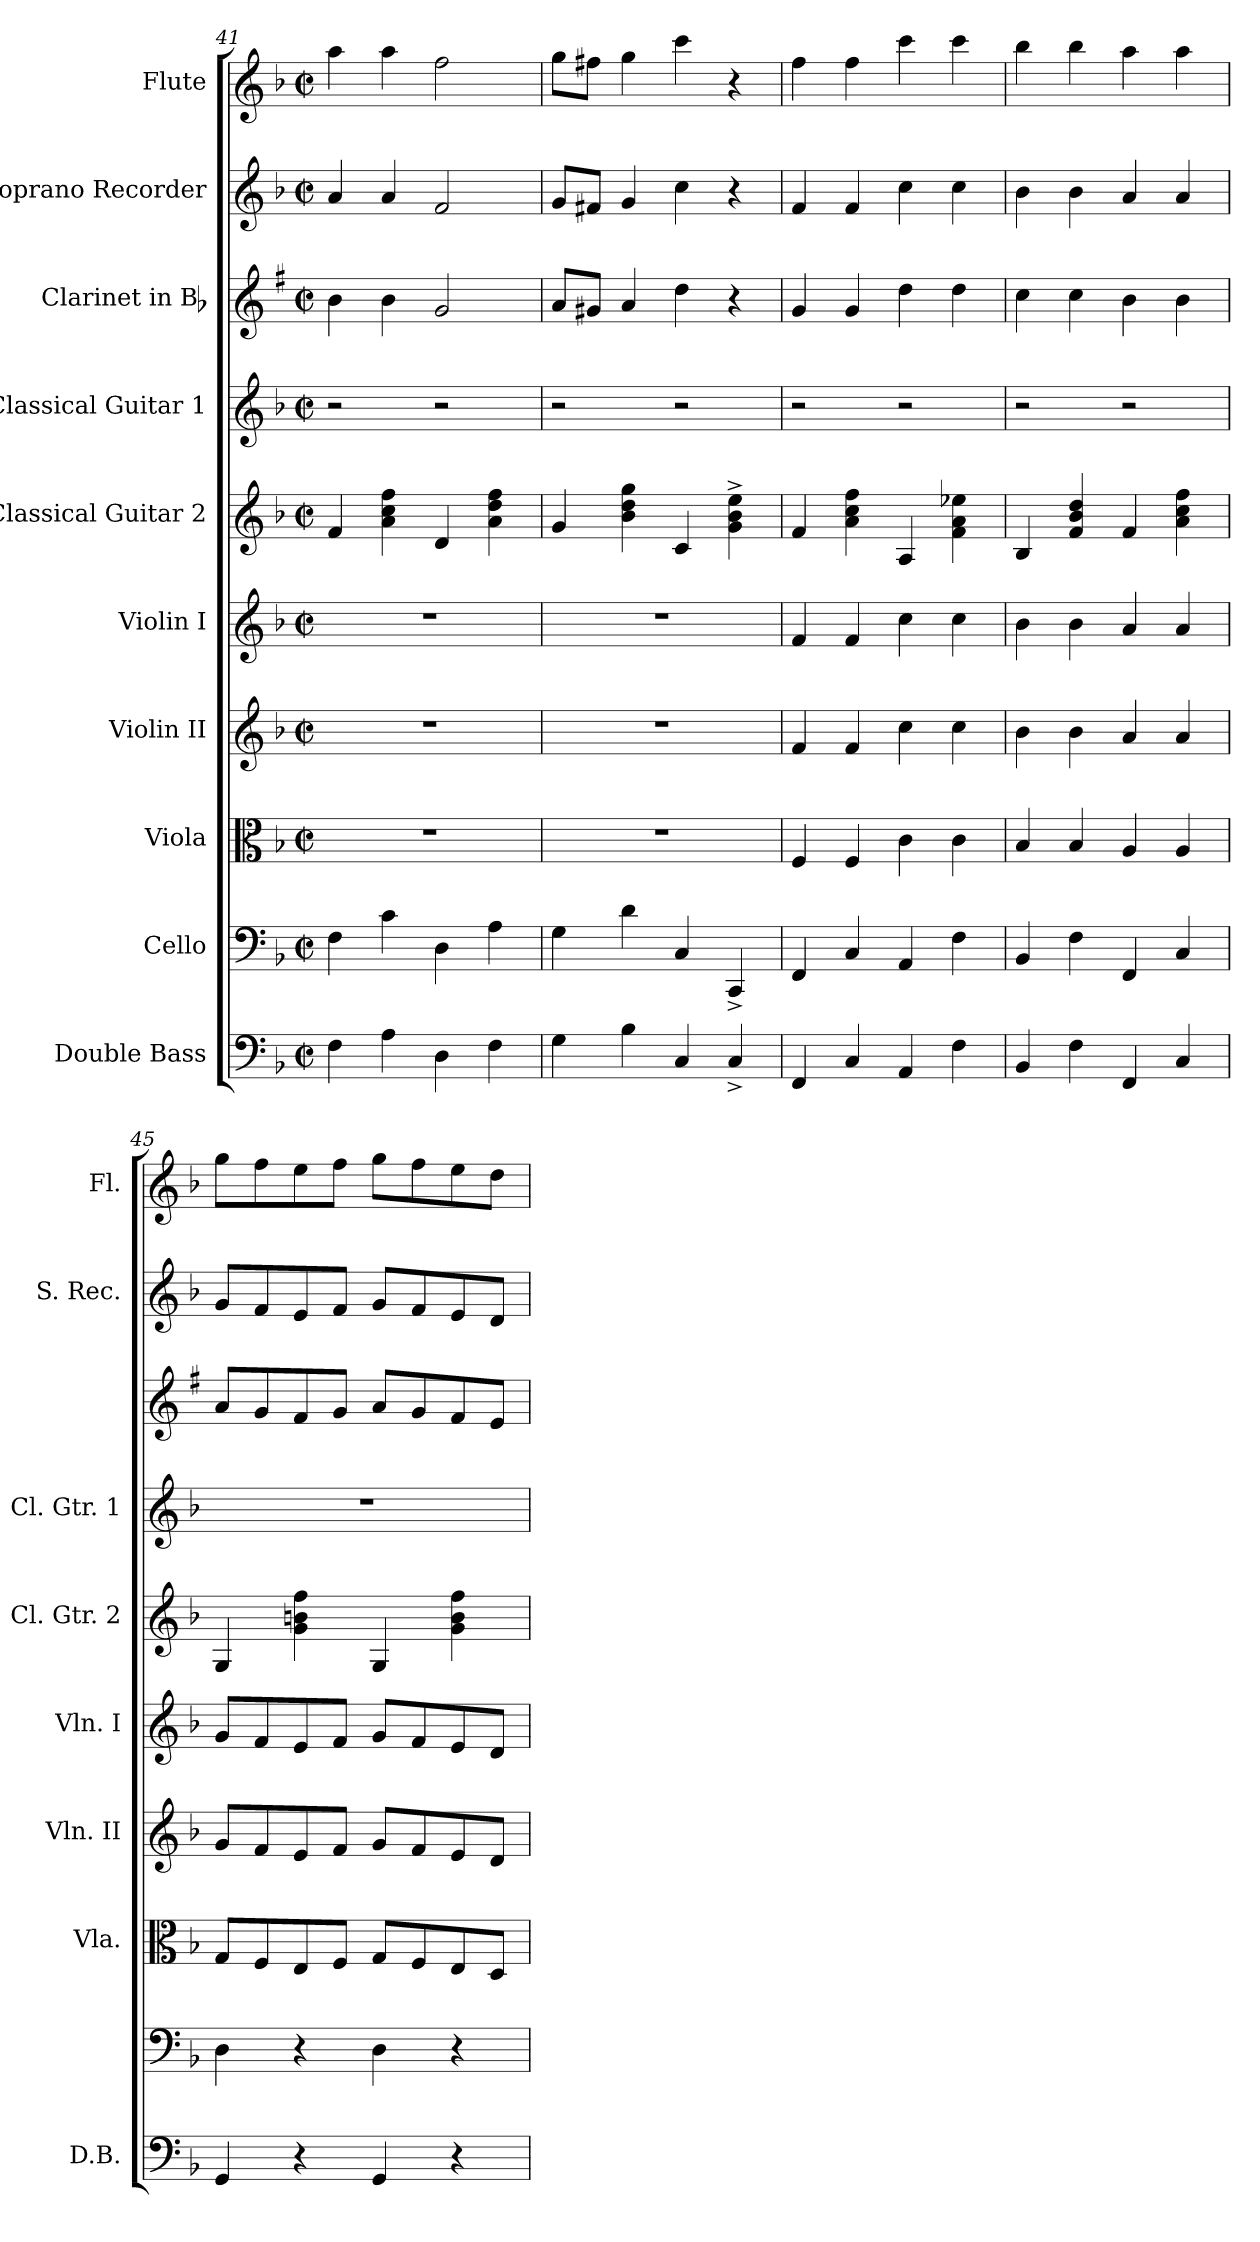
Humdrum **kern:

**kern	**kern	**kern	**kern	**kern	**kern	**kern	**kern	**kern	**kern
*part10	*part9	*part8	*part7	*part6	*part5	*part4	*part3	*part2	*part1
*staff10	*staff9	*staff8	*staff7	*staff6	*staff5	*staff4	*staff3	*staff2	*staff1
*I"Double Bass	*I"Cello	*I"Viola	*I"Violin II	*I"Violin I	*I"Classical Guitar 2	*I"Classical Guitar 1	*I"Clarinet in Bb	*I"Soprano Recorder	*I"Flute
*I'D.B.	*	*I'Vla.	*I'Vln. II	*I'Vln. I	*I'Cl. Gtr. 2	*I'Cl. Gtr. 1	*	*I'S. Rec.	*I'Fl.
!!LO:PB:g=z
*clefF4	*clefF4	*clefC3	*clefG2	*clefG2	*clefG2	*clefG2	*clefG2	*clefG2	*clefG2
*ITrd7c12	*	*	*	*	*ITrd7c12	*ITrd7c12	*ITrd1c2	*ITrd-7c-12	*
*k[b-]	*k[b-]	*k[b-]	*k[b-]	*k[b-]	*k[b-]	*k[b-]	*k[b-]	*k[b-]	*k[b-]
*F:	*F:	*F:	*F:	*F:	*F:	*F:	*F:	*F:	*F:
*M2/2	*M2/2	*M2/2	*M2/2	*M2/2	*M2/2	*M2/2	*M2/2	*M2/2	*M2/2
*met(c|)	*met(c|)	*met(c|)	*met(c|)	*met(c|)	*met(c|)	*met(c|)	*met(c|)	*met(c|)	*met(c|)
=41	=41	=41	=41	=41	=41	=41	=41	=41	=41
4FF\	4F\	1r	1r	1r	4F/	2r	4a\	4aa/	4aa\
4AA\	4c\	.	.	.	4A\ 4c\ 4f\	.	4a\	4aa/	4aa\
4DD\	4D\	.	.	.	4D/	2r	2f/	2ff/	2ff\
4FF\	4A\	.	.	.	4A\ 4d\ 4f\	.	.	.	.
=42	=42	=42	=42	=42	=42	=42	=42	=42	=42
4GG\	4G\	1r	1r	1r	4G/	2r	8g/L	8gg/L	8gg\L
.	.	.	.	.	.	.	8f#X/J	8ff#X/J	8ff#X\J
4BB-\	4d\	.	.	.	4B-\ 4d\ 4g\	.	4g/	4gg/	4gg\
4CC/	4C/	.	.	.	4C/	2r	4cc\	4ccc\	4ccc\
4CC^</	4CC^</	.	.	.	4G\^> 4B-\^> 4e\^>	.	4r	4r	4r
=43	=43	=43	=43	=43	=43	=43	=43	=43	=43
4FFF/	4FF/	4F/	4f/	4f/	4F/	2r	4f/	4ff/	4ff\
4CC/	4C/	4F/	4f/	4f/	4A\ 4c\ 4f\	.	4f/	4ff/	4ff\
4AAA/	4AA/	4c\	4cc\	4cc\	4AA/	2r	4cc\	4ccc\	4ccc\
4FF\	4F\	4c\	4cc\	4cc\	4F\ 4A\ 4e-X\	.	4cc\	4ccc\	4ccc\
=44	=44	=44	=44	=44	=44	=44	=44	=44	=44
4BBB-/	4BB-/	4B-/	4b-\	4b-\	4BB-/	2r	4b-\	4bb-\	4bb-\
4FF\	4F\	4B-/	4b-\	4b-\	4F/ 4B-/ 4d/	.	4b-\	4bb-\	4bb-\
4FFF/	4FF/	4A/	4a/	4a/	4F/	2r	4a\	4aa/	4aa\
4CC/	4C/	4A/	4a/	4a/	4A\ 4c\ 4f\	.	4a\	4aa/	4aa\
!!LO:PB:g=z
=45	=45	=45	=45	=45	=45	=45	=45	=45	=45
4GGG/	4D\	8G/L	8g/L	8g/L	4GG/	1r	8g/L	8gg/L	8gg\L
.	.	8F/	8f/	8f/	.	.	8f/	8ff/	8ff\
4r	4r	8E/	8e/	8e/	4G\ 4Bn\ 4f\	.	8e/	8ee/	8ee\
.	.	8F/J	8f/J	8f/J	.	.	8f/J	8ff/J	8ff\J
4GGG/	4D\	8G/L	8g/L	8g/L	4GG/	.	8g/L	8gg/L	8gg\L
.	.	8F/	8f/	8f/	.	.	8f/	8ff/	8ff\
4r	4r	8E/	8e/	8e/	4G\ 4B\ 4f\	.	8e/	8ee/	8ee\
.	.	8D/J	8d/J	8d/J	.	.	8d/J	8dd/J	8dd\J
=	=	=	=	=	=	=	=	=	=
*-	*-	*-	*-	*-	*-	*-	*-	*-	*-
